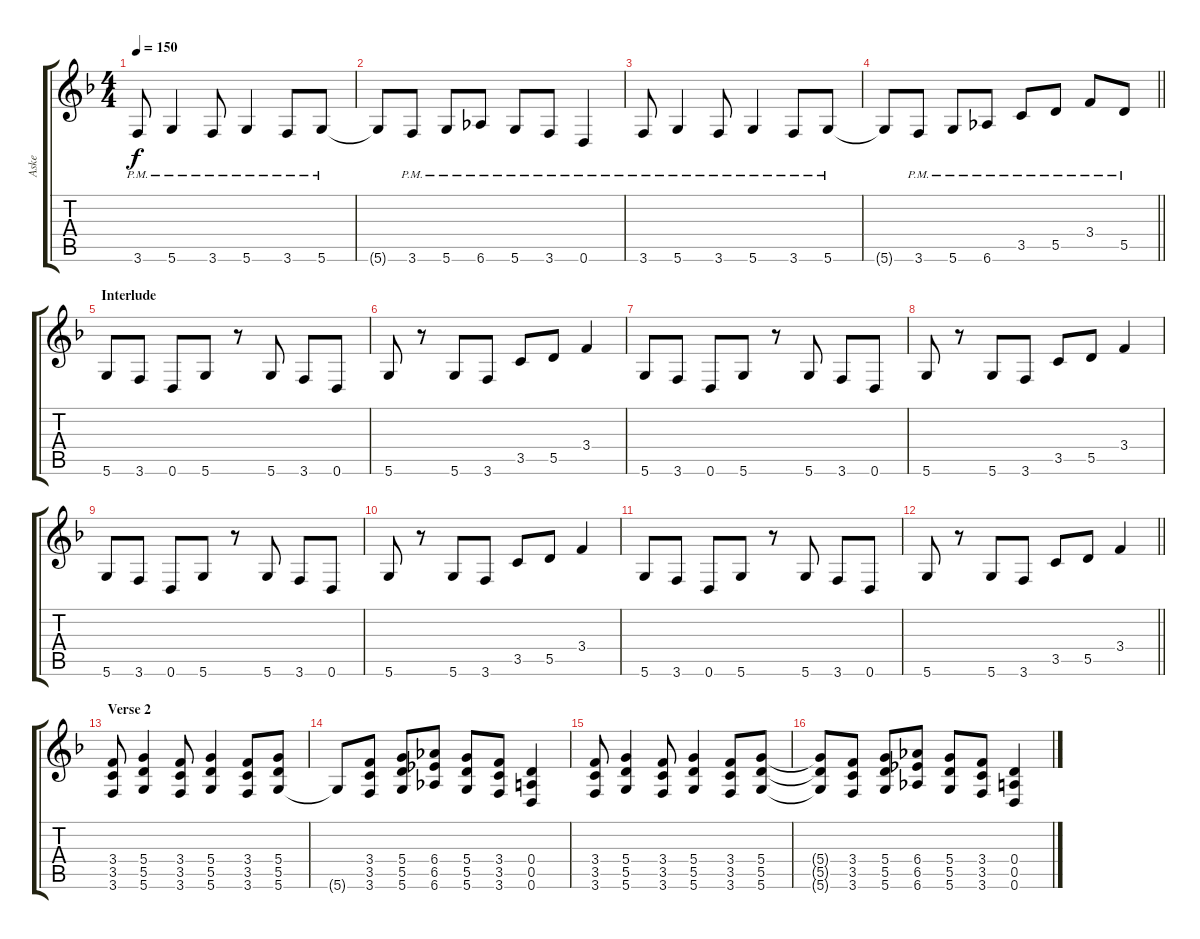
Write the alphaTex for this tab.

\track ("Aske" "Aske") {instrument overdrivenguitar}
\staff {score tabs}
\tuning (E4 B3 G3 D3 A2 D2) {hide}
\ts (4 4)
\tempo 150
\clef g2
\ks dminor
3.6{pm}.8{dy f} 5.6{pm}.4 3.6{pm}.8 5.6{pm}.4 3.6{pm}.8 5.6{pm}.8 |
5.6{t}.8 3.6{pm}.8 5.6{pm}.8 6.6{pm}.8 5.6{pm}.8 3.6{pm}.8 0.6{pm}.4 |
3.6{pm}.8 5.6{pm}.4 3.6{pm}.8 5.6{pm}.4 3.6{pm}.8 5.6{pm}.8 |
\barLineRight lightlight
5.6{t}.8 3.6{pm}.8 5.6{pm}.8 6.6{pm}.8 3.5{pm}.8 5.5{pm}.8 3.4{pm}.8 5.5{pm}.8 |
\section ("" "Interlude")
5.6.8 3.6.8 0.6.8 5.6.8 r.8 5.6.8 3.6.8 0.6.8 |
5.6.8 r.8 5.6.8 3.6.8 3.5.8 5.5.8 3.4.4 |
5.6.8 3.6.8 0.6.8 5.6.8 r.8 5.6.8 3.6.8 0.6.8 |
5.6.8 r.8 5.6.8 3.6.8 3.5.8 5.5.8 3.4.4 |
5.6.8 3.6.8 0.6.8 5.6.8 r.8 5.6.8 3.6.8 0.6.8 |
5.6.8 r.8 5.6.8 3.6.8 3.5.8 5.5.8 3.4.4 |
5.6.8 3.6.8 0.6.8 5.6.8 r.8 5.6.8 3.6.8 0.6.8 |
\barLineRight lightlight
5.6.8 r.8 5.6.8 3.6.8 3.5.8 5.5.8 3.4.4 |
\section ("" "Verse 2")
(3.4 3.5 3.6).8 (5.4 5.5 5.6).4 (3.4 3.5 3.6).8 (5.4 5.5 5.6).4 (3.4 3.5 3.6).8 (5.4 5.5 5.6).8 |
5.6{t}.8 (3.4 3.5 3.6).8 (5.4 5.5 5.6).8 (6.4 6.5 6.6).8 (5.4 5.5 5.6).8 (3.4 3.5 3.6).8 (0.4 0.5 0.6).4 |
(3.4 3.5 3.6).8 (5.4 5.5 5.6).4 (3.4 3.5 3.6).8 (5.4 5.5 5.6).4 (3.4 3.5 3.6).8 (5.4 5.5 5.6).8 |
(5.4{t} 5.5{t} 5.6{t}).8 (3.4 3.5 3.6).8 (5.4 5.5 5.6).8 (6.4 6.5 6.6).8 (5.4 5.5 5.6).8 (3.4 3.5 3.6).8 (0.4 0.5 0.6).4
